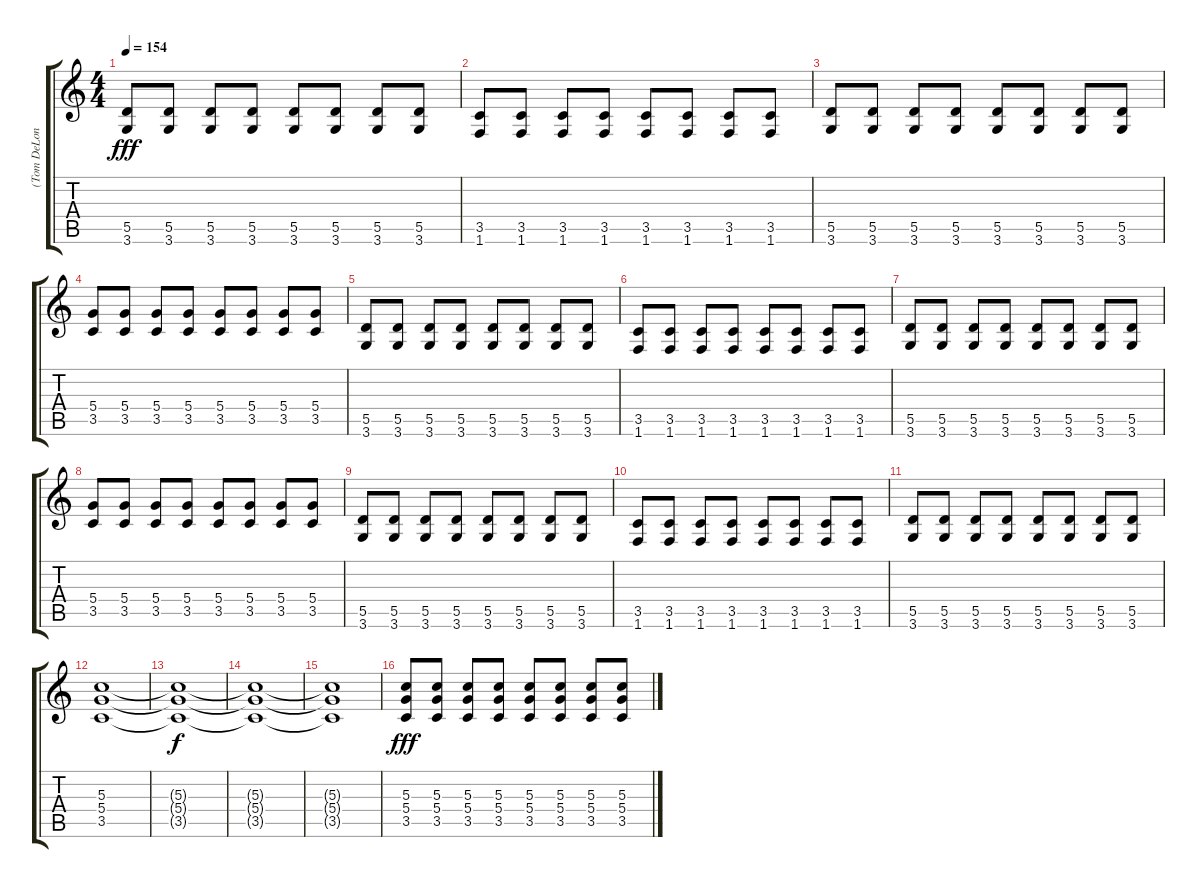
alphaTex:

\track ("(Tom DeLonge) Guitar w/ Distortion" "(Tom DeLon") {instrument distortionguitar}
\staff {score tabs}
\tuning (E4 B3 G3 D3 A2 E2) {hide}
\ts (4 4)
\tempo 154
\clef g2
\ks c
(5.5 3.6).8{dy fff} (5.5 3.6).8 (5.5 3.6).8 (5.5 3.6).8 (5.5 3.6).8 (5.5 3.6).8 (5.5 3.6).8 (5.5 3.6).8 |
(3.5 1.6).8 (3.5 1.6).8 (3.5 1.6).8 (3.5 1.6).8 (3.5 1.6).8 (3.5 1.6).8 (3.5 1.6).8 (3.5 1.6).8 |
(5.5 3.6).8 (5.5 3.6).8 (5.5 3.6).8 (5.5 3.6).8 (5.5 3.6).8 (5.5 3.6).8 (5.5 3.6).8 (5.5 3.6).8 |
(5.4 3.5).8 (5.4 3.5).8 (5.4 3.5).8 (5.4 3.5).8 (5.4 3.5).8 (5.4 3.5).8 (5.4 3.5).8 (5.4 3.5).8 |
(5.5 3.6).8 (5.5 3.6).8 (5.5 3.6).8 (5.5 3.6).8 (5.5 3.6).8 (5.5 3.6).8 (5.5 3.6).8 (5.5 3.6).8 |
(3.5 1.6).8 (3.5 1.6).8 (3.5 1.6).8 (3.5 1.6).8 (3.5 1.6).8 (3.5 1.6).8 (3.5 1.6).8 (3.5 1.6).8 |
(5.5 3.6).8 (5.5 3.6).8 (5.5 3.6).8 (5.5 3.6).8 (5.5 3.6).8 (5.5 3.6).8 (5.5 3.6).8 (5.5 3.6).8 |
(5.4 3.5).8 (5.4 3.5).8 (5.4 3.5).8 (5.4 3.5).8 (5.4 3.5).8 (5.4 3.5).8 (5.4 3.5).8 (5.4 3.5).8 |
(5.5 3.6).8 (5.5 3.6).8 (5.5 3.6).8 (5.5 3.6).8 (5.5 3.6).8 (5.5 3.6).8 (5.5 3.6).8 (5.5 3.6).8 |
(3.5 1.6).8 (3.5 1.6).8 (3.5 1.6).8 (3.5 1.6).8 (3.5 1.6).8 (3.5 1.6).8 (3.5 1.6).8 (3.5 1.6).8 |
(5.5 3.6).8 (5.5 3.6).8 (5.5 3.6).8 (5.5 3.6).8 (5.5 3.6).8 (5.5 3.6).8 (5.5 3.6).8 (5.5 3.6).8 |
(5.3 5.4 3.5).1{instrument overdrivenguitar} |
(5.3{t} 5.4{t} 3.5{t}).1{dy f} |
(5.3{t} 5.4{t} 3.5{t}).1 |
(5.3{t} 5.4{t} 3.5{t}).1 |
(5.3 5.4 3.5).8{dy fff} (5.3 5.4 3.5).8 (5.3 5.4 3.5).8 (5.3 5.4 3.5).8 (5.3 5.4 3.5).8 (5.3 5.4 3.5).8 (5.3 5.4 3.5).8 (5.3 5.4 3.5).8
